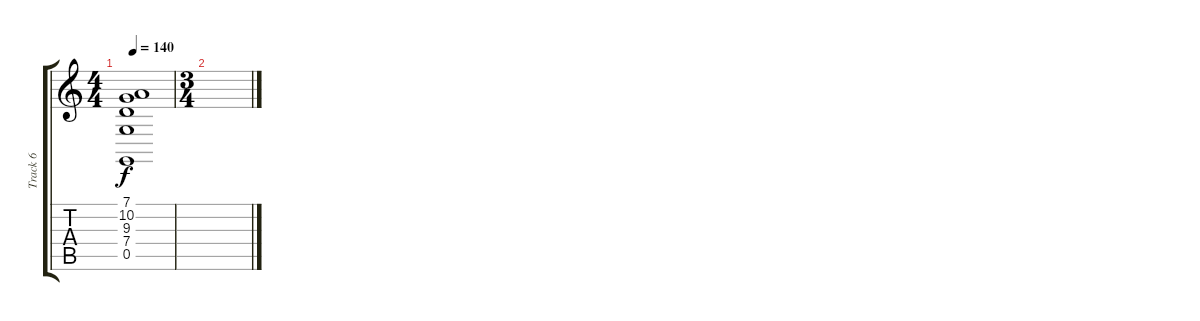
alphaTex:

\track ("Track 6" "Track 6") {instrument acousticgrandpiano}
\staff {score tabs}
\tuning (D4 A3 F3 C3 G2 D2) {hide}
\ts (4 4)
\tempo 140
\clef g2
\ks c
(7.1{t} 10.2{t} 9.3{t} 7.4{t} 0.5{t}).1{dy f} |
\ts (3 4)
